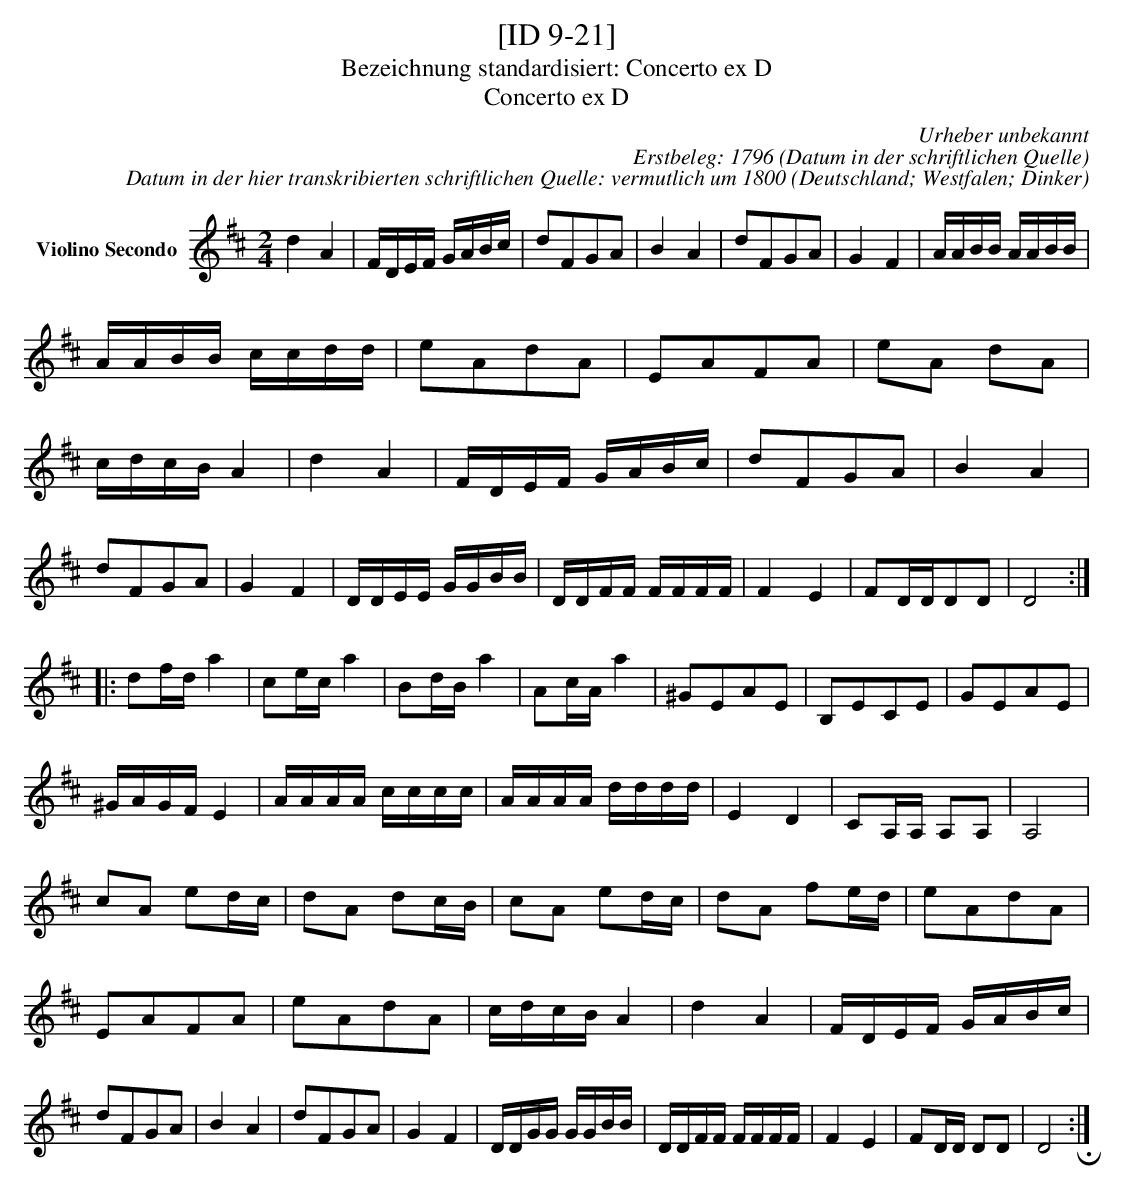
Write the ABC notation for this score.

X:1
T:[ID 9-21]
T:Bezeichnung standardisiert: Concerto ex D
T:Concerto ex D
C:Urheber unbekannt
C:Erstbeleg: 1796 (Datum in der schriftlichen Quelle)
C:Datum in der hier transkribierten schriftlichen Quelle: vermutlich um 1800
O:Deutschland; Westfalen; Dinker
L:1/16
M:2/4
K:D
V:2 name="Violino Secondo"
d4A4 | FDEF GABc | d2F2G2A2 | B4A4 | d2F2G2A2 | G4F4 | AABB AABB | AABB ccdd | e2A2d2A2 | E2A2F2A2 | e2A2 d2A2 | cdcBA4 | d4A4 | FDEF GABc | d2F2G2A2 | B4A4 | d2F2G2A2 | G4F4 | DDEE GGBB | DDFF FFFF | F4E4 | F2DDD2D2 | D8 ::
d2fda4 | c2eca4 | B2dBa4 | A2cAa4 | ^G2E2A2E2 | B,2E2C2E2 | G2E2A2E2 | ^GAGFE4 | AAAA cccc | AAAA dddd | E4D4 | C2A,A, A,2A,2 | A,8 |  c2A2 e2dc | d2A2 d2cB | c2A2 e2dc | d2A2 f2ed | e2A2d2A2 | E2A2F2A2 | e2A2d2A2 | cdcBA4 | d4A4 | FDEF GABc |  d2F2G2A2 | B4A4 | d2F2G2A2 | G4F4 | DDGG GGBB | DDFF FFFF | F4E4 | F2DD D2D2 | D8 !invertedfermata!:|
